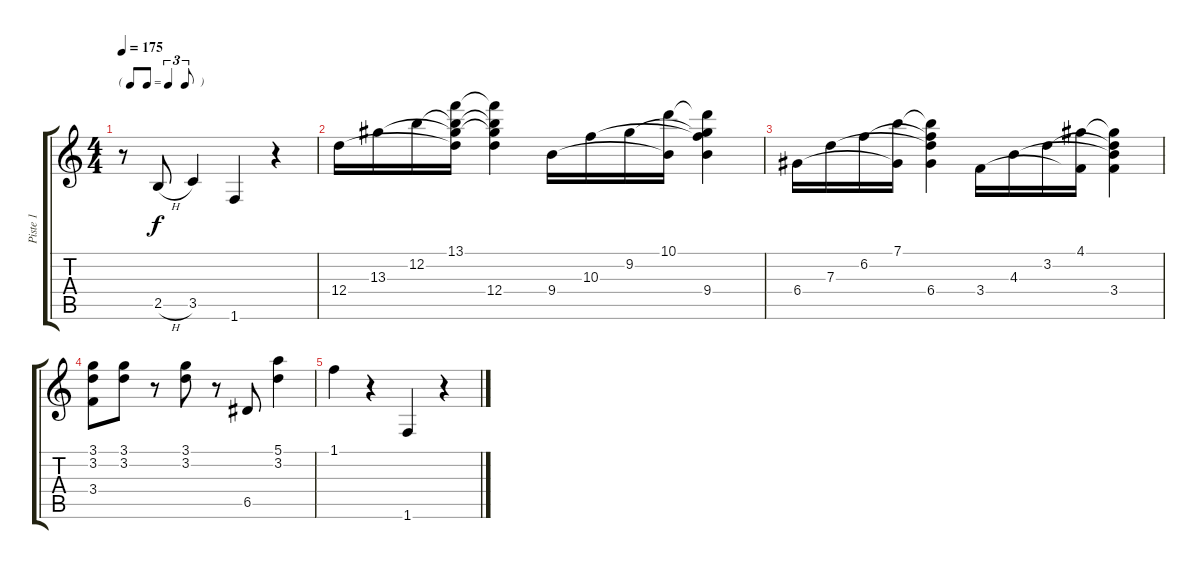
\track ("Piste 1" "Piste 1") {instrument electricguitarjazz}
\staff {score tabs}
\tuning (E4 B3 G3 D3 A2 E2) {hide}
\ts (4 4)
\tf triplet8th
\tempo 175
\clef g2
\ks c
r.8{dy f} 2.5{h}.8 3.5.4 1.6.4 r.4 |
12.4.16 13.3.16 12.2.16 (13.1 12.2{t} 13.3{t} 12.4{t}).16 (13.1{t} 12.2{t} 13.3{t} 12.4).4 9.4.16 10.3.16 9.2.16 (10.1 9.4{t}).16 (10.1{t} 9.2{t} 10.3{t} 9.4).4 |
6.4.16 7.3.16 6.2.16 (7.1 6.4{t}).16 (7.1{t} 6.2{t} 7.3{t} 6.4).4 3.4.16 4.3.16 3.2.16 (4.1 3.4{t}).16 (4.1{t} 3.2{t} 4.3{t} 3.4).4 |
(3.1 3.2 3.4).8 (3.1 3.2).8 r.8 (3.1 3.2).8 r.8 6.5.8 (5.1 3.2).4 |
1.1.4 r.4 1.6.4 r.4
